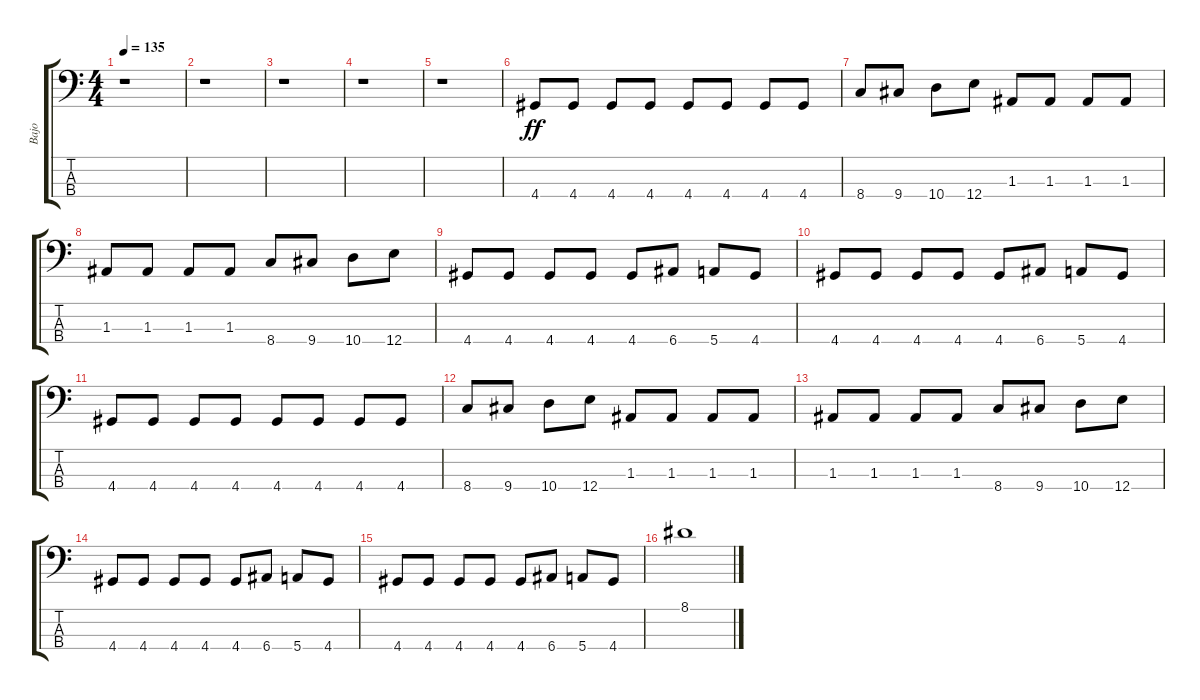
\track ("Bajo" "Bajo") {instrument electricbassfinger}
\staff {score tabs}
\tuning (G2 D2 A1 E1) {hide}
\ts (4 4)
\tempo 135
\clef f4
\ks c
r.1{dy ff} |
r.1 |
r.1 |
r.1 |
r.1 |
4.4.8 4.4.8 4.4.8 4.4.8 4.4.8 4.4.8 4.4.8 4.4.8 |
8.4.8 9.4.8 10.4.8 12.4.8 1.3.8 1.3.8 1.3.8 1.3.8 |
1.3.8 1.3.8 1.3.8 1.3.8 8.4.8 9.4.8 10.4.8 12.4.8 |
4.4.8 4.4.8 4.4.8 4.4.8 4.4.8 6.4.8 5.4.8 4.4.8 |
4.4.8 4.4.8 4.4.8 4.4.8 4.4.8 6.4.8 5.4.8 4.4.8 |
4.4.8 4.4.8 4.4.8 4.4.8 4.4.8 4.4.8 4.4.8 4.4.8 |
8.4.8 9.4.8 10.4.8 12.4.8 1.3.8 1.3.8 1.3.8 1.3.8 |
1.3.8 1.3.8 1.3.8 1.3.8 8.4.8 9.4.8 10.4.8 12.4.8 |
4.4.8 4.4.8 4.4.8 4.4.8 4.4.8 6.4.8 5.4.8 4.4.8 |
4.4.8 4.4.8 4.4.8 4.4.8 4.4.8 6.4.8 5.4.8 4.4.8 |
8.1{sl}.1
